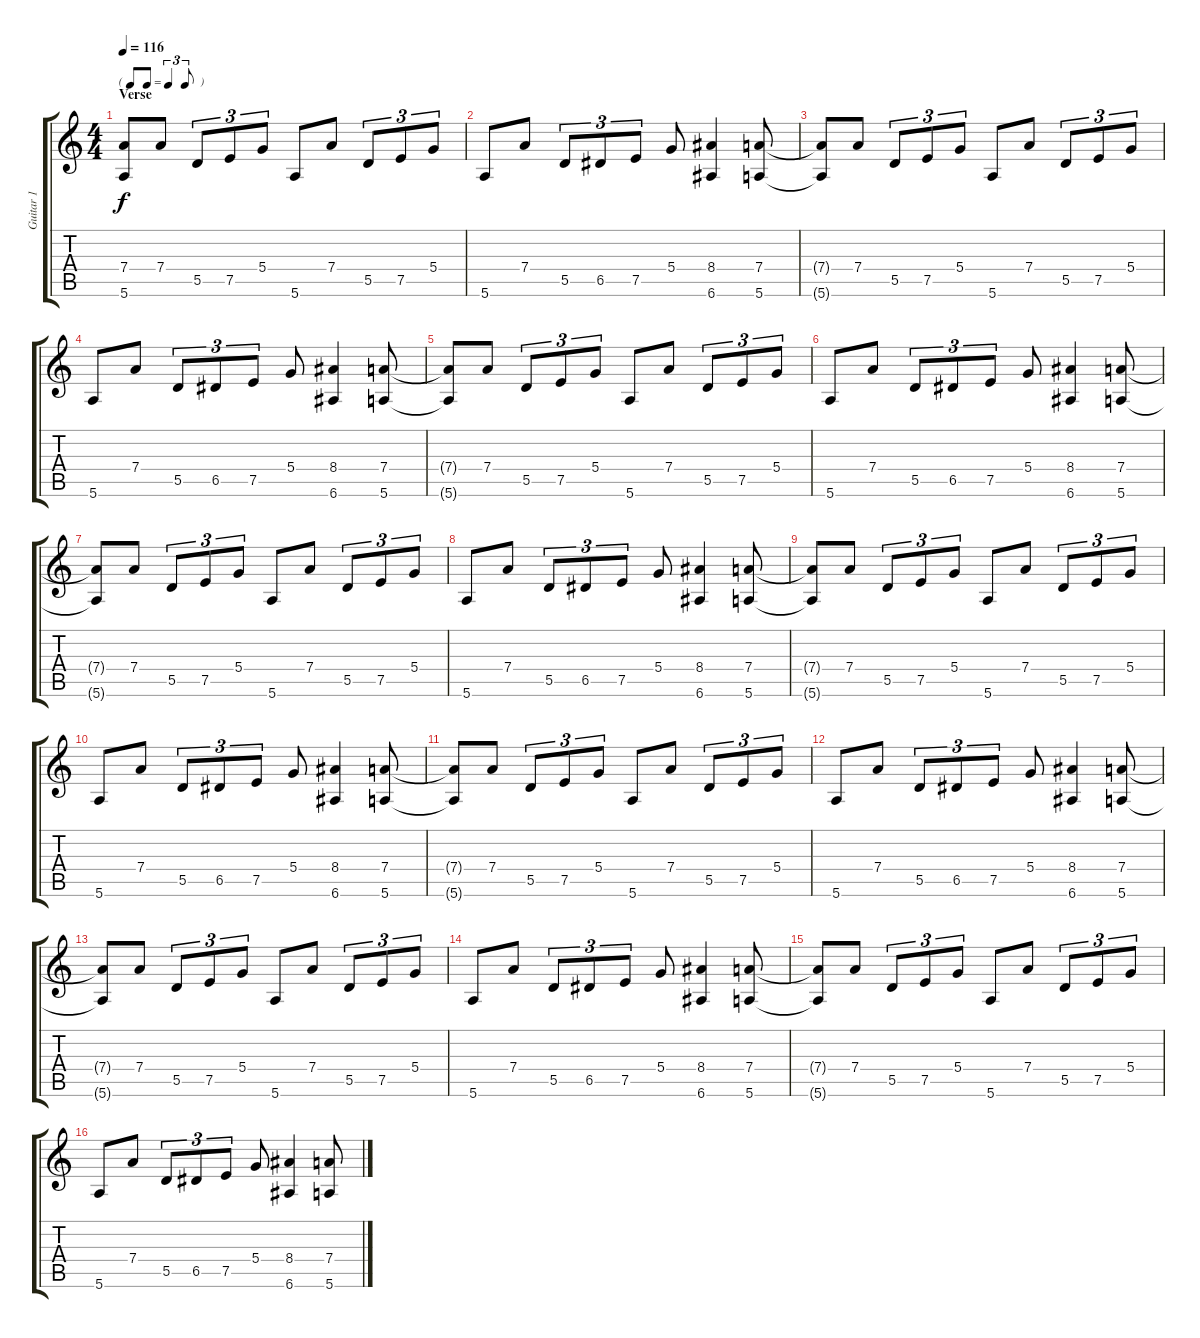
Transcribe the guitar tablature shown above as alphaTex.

\track ("Guitar 1 " "Guitar 1 ") {instrument overdrivenguitar}
\staff {score tabs}
\tuning (E4 B3 G3 D3 A2 E2) {hide}
\ts (4 4)
\tf triplet8th
\section ("" "Verse")
\tempo 116
\clef g2
\ks c
(7.4{t} 5.6{t}).8{dy f} 7.4.8 5.5.8{tu (3 2)} 7.5.8{tu (3 2)} 5.4.8{tu (3 2)} 5.6.8 7.4.8 5.5.8{tu (3 2)} 7.5.8{tu (3 2)} 5.4.8{tu (3 2)} |
5.6.8 7.4.8 5.5.8{tu (3 2)} 6.5.8{tu (3 2)} 7.5.8{tu (3 2)} 5.4.8 (8.4 6.6).4 (7.4 5.6).8 |
(7.4{t} 5.6{t}).8 7.4.8 5.5.8{tu (3 2)} 7.5.8{tu (3 2)} 5.4.8{tu (3 2)} 5.6.8 7.4.8 5.5.8{tu (3 2)} 7.5.8{tu (3 2)} 5.4.8{tu (3 2)} |
5.6.8 7.4.8 5.5.8{tu (3 2)} 6.5.8{tu (3 2)} 7.5.8{tu (3 2)} 5.4.8 (8.4 6.6).4 (7.4 5.6).8 |
(7.4{t} 5.6{t}).8 7.4.8 5.5.8{tu (3 2)} 7.5.8{tu (3 2)} 5.4.8{tu (3 2)} 5.6.8 7.4.8 5.5.8{tu (3 2)} 7.5.8{tu (3 2)} 5.4.8{tu (3 2)} |
5.6.8 7.4.8 5.5.8{tu (3 2)} 6.5.8{tu (3 2)} 7.5.8{tu (3 2)} 5.4.8 (8.4 6.6).4 (7.4 5.6).8 |
(7.4{t} 5.6{t}).8 7.4.8 5.5.8{tu (3 2)} 7.5.8{tu (3 2)} 5.4.8{tu (3 2)} 5.6.8 7.4.8 5.5.8{tu (3 2)} 7.5.8{tu (3 2)} 5.4.8{tu (3 2)} |
5.6.8 7.4.8 5.5.8{tu (3 2)} 6.5.8{tu (3 2)} 7.5.8{tu (3 2)} 5.4.8 (8.4 6.6).4 (7.4 5.6).8 |
(7.4{t} 5.6{t}).8 7.4.8 5.5.8{tu (3 2)} 7.5.8{tu (3 2)} 5.4.8{tu (3 2)} 5.6.8 7.4.8 5.5.8{tu (3 2)} 7.5.8{tu (3 2)} 5.4.8{tu (3 2)} |
5.6.8 7.4.8 5.5.8{tu (3 2)} 6.5.8{tu (3 2)} 7.5.8{tu (3 2)} 5.4.8 (8.4 6.6).4 (7.4 5.6).8 |
(7.4{t} 5.6{t}).8 7.4.8 5.5.8{tu (3 2)} 7.5.8{tu (3 2)} 5.4.8{tu (3 2)} 5.6.8 7.4.8 5.5.8{tu (3 2)} 7.5.8{tu (3 2)} 5.4.8{tu (3 2)} |
5.6.8 7.4.8 5.5.8{tu (3 2)} 6.5.8{tu (3 2)} 7.5.8{tu (3 2)} 5.4.8 (8.4 6.6).4 (7.4 5.6).8 |
(7.4{t} 5.6{t}).8 7.4.8 5.5.8{tu (3 2)} 7.5.8{tu (3 2)} 5.4.8{tu (3 2)} 5.6.8 7.4.8 5.5.8{tu (3 2)} 7.5.8{tu (3 2)} 5.4.8{tu (3 2)} |
5.6.8 7.4.8 5.5.8{tu (3 2)} 6.5.8{tu (3 2)} 7.5.8{tu (3 2)} 5.4.8 (8.4 6.6).4 (7.4 5.6).8 |
(7.4{t} 5.6{t}).8 7.4.8 5.5.8{tu (3 2)} 7.5.8{tu (3 2)} 5.4.8{tu (3 2)} 5.6.8 7.4.8 5.5.8{tu (3 2)} 7.5.8{tu (3 2)} 5.4.8{tu (3 2)} |
5.6.8 7.4.8 5.5.8{tu (3 2)} 6.5.8{tu (3 2)} 7.5.8{tu (3 2)} 5.4.8 (8.4 6.6).4 (7.4 5.6).8
